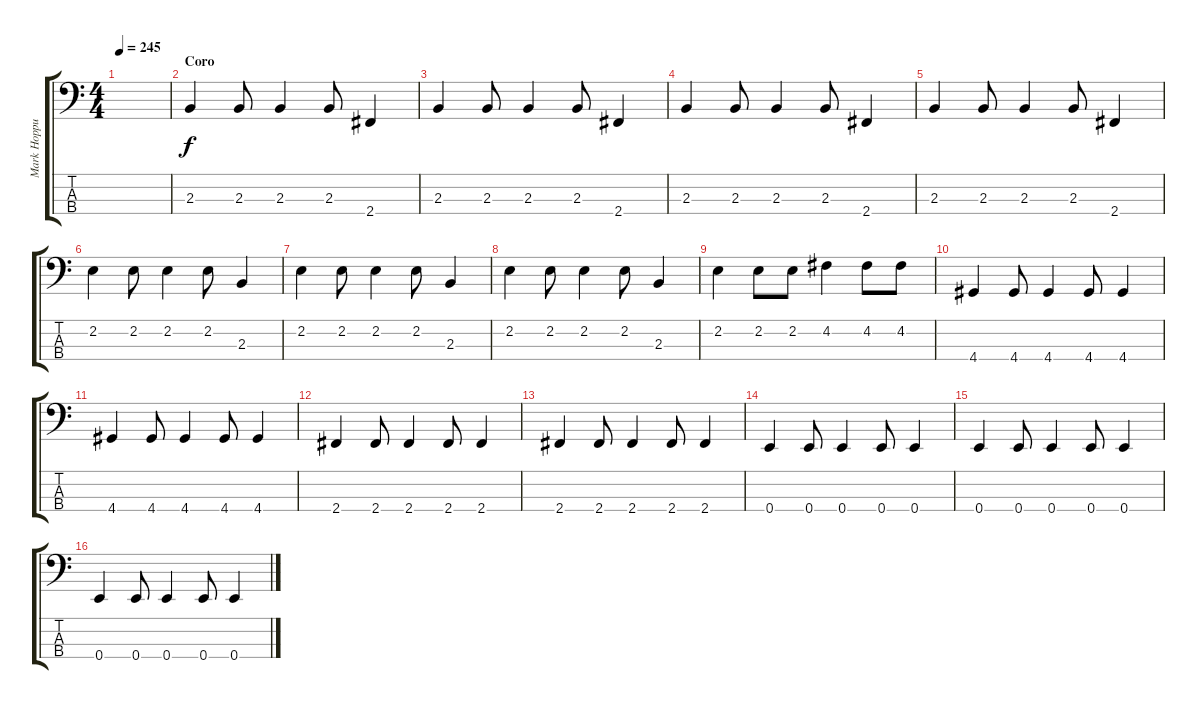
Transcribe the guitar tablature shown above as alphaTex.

\track ("Mark Hoppus - Bajo" "Mark Hoppu") {instrument electricbasspick}
\staff {score tabs}
\tuning (G2 D2 A1 E1) {hide}
\ts (4 4)
\tempo 245
\clef f4
\ks c
|
\section ("" "Coro")
2.3.4 2.3.8 2.3.4 2.3.8 2.4.4 |
2.3.4 2.3.8 2.3.4 2.3.8 2.4.4 |
2.3.4 2.3.8 2.3.4 2.3.8 2.4.4 |
2.3.4 2.3.8 2.3.4 2.3.8 2.4.4 |
2.2.4 2.2.8 2.2.4 2.2.8 2.3.4 |
2.2.4 2.2.8 2.2.4 2.2.8 2.3.4 |
2.2.4 2.2.8 2.2.4 2.2.8 2.3.4 |
2.2.4 2.2.8 2.2.8 4.2.4 4.2.8 4.2.8 |
4.4.4 4.4.8 4.4.4 4.4.8 4.4.4 |
4.4.4 4.4.8 4.4.4 4.4.8 4.4.4 |
2.4.4 2.4.8 2.4.4 2.4.8 2.4.4 |
2.4.4 2.4.8 2.4.4 2.4.8 2.4.4 |
0.4.4 0.4.8 0.4.4 0.4.8 0.4.4 |
0.4.4 0.4.8 0.4.4 0.4.8 0.4.4 |
0.4.4 0.4.8 0.4.4 0.4.8 0.4.4
